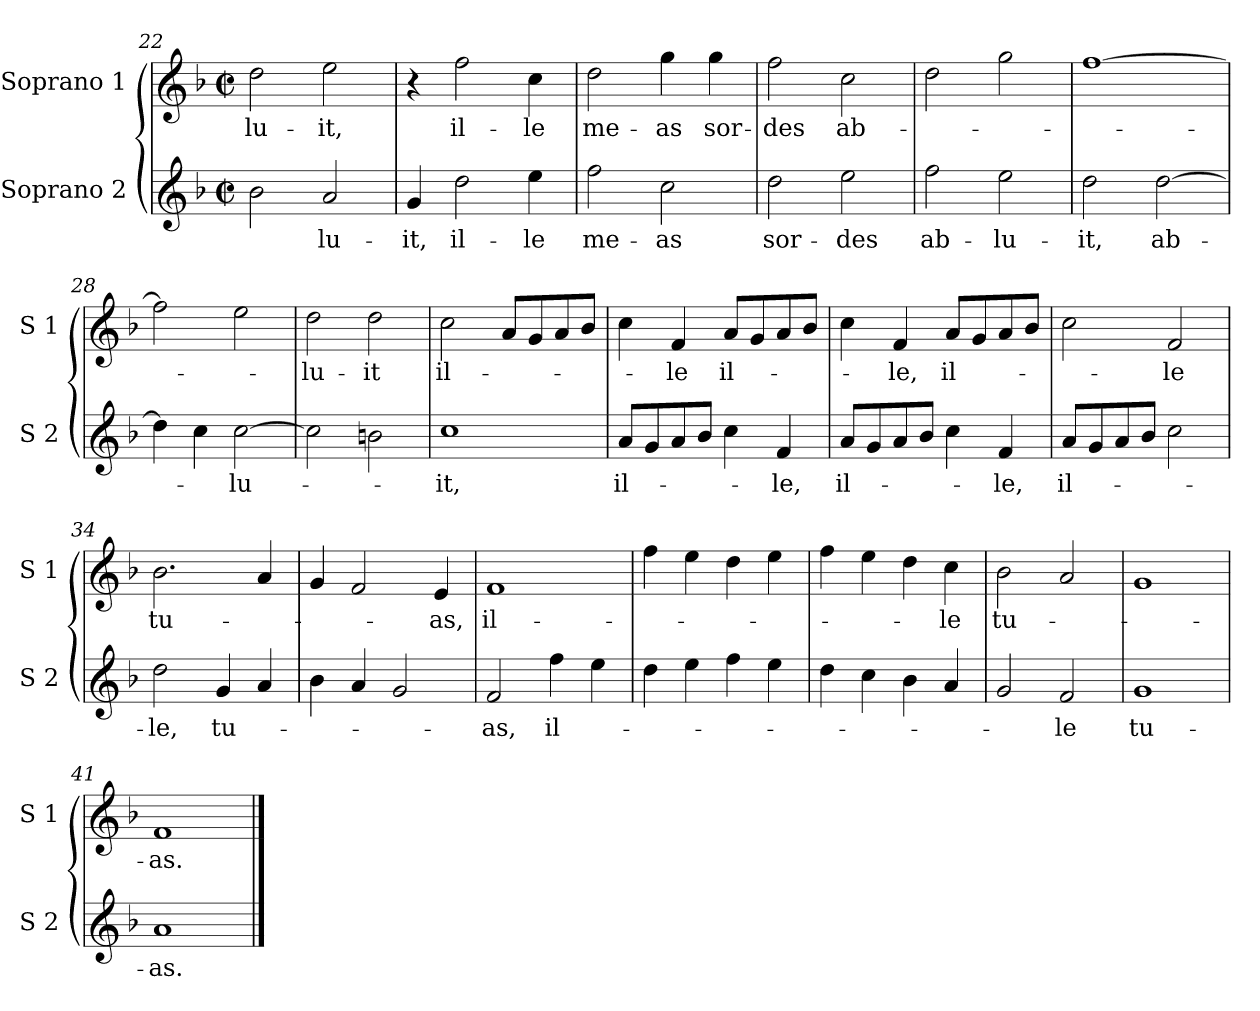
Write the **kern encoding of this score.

**kern	**text	**kern	**text
*part2	*part2	*part1	*part1
*staff2	*staff2	*staff1	*staff1
*I"Soprano 2	*	*I"Soprano 1	*
*I'S 2	*	*I'S 1	*
*clefG2	*	*clefG2	*
*k[b-]	*	*k[b-]	*
*F:	*	*F:	*
*M2/2	*	*M2/2	*
*met(c|)	*	*met(c|)	*
=22	=22	=22	=22
!	!	!	!LO:LY:b
2b-\	.	2dd\	-lu-
!	!LO:LY:b	!	!LO:LY:b
2a/	-lu-	2ee\	-it,
=23	=23	=23	=23
!	!LO:LY:b	!	!
4g/	-it,	4r	.
!	!LO:LY:b	!	!LO:LY:b
2dd\	il-	2ff\	il-
!	!LO:LY:b	!	!LO:LY:b
4ee\	-le	4cc\	-le
=24	=24	=24	=24
!	!LO:LY:b	!	!LO:LY:b
2ff\	me-	2dd\	me-
!	!LO:LY:b	!	!LO:LY:b
2cc\	-as	4gg\	-as
!	!	!	!LO:LY:b
.	.	4gg\	sor-
!!LO:PB:g=z
=25	=25	=25	=25
!	!LO:LY:b	!	!LO:LY:b
2dd\	sor-	2ff\	-des
!	!LO:LY:b	!	!LO:LY:b
2ee\	-des	2cc\	ab-
=26	=26	=26	=26
!	!LO:LY:b	!	!
2ff\	ab-	2dd\	.
!	!LO:LY:b	!	!
2ee\	-lu-	2gg\	.
=27	=27	=27	=27
!	!LO:LY:b	!	!
2dd\	-it,	[1ff	.
!	!LO:LY:b	!	!
[2dd\	ab-	.	.
=28	=28	=28	=28
4dd\]	.	2ff\]	.
4cc\	.	.	.
!	!LO:LY:b	!	!
[2cc\	-lu-	2ee\	.
=29	=29	=29	=29
!	!	!	!LO:LY:b
2cc\]	.	2dd\	-lu-
!	!	!	!LO:LY:b
2bn\	.	2dd\	-it
!!LO:LB:g=z
=30	=30	=30	=30
!	!LO:LY:b	!	!LO:LY:b
1cc	-it,	2cc\	il-
.	.	8a/L	.
.	.	8g/	.
.	.	8a/	.
.	.	8b-/J	.
=31	=31	=31	=31
!	!LO:LY:b	!	!
8a/L	il-	4cc\	.
8g/	.	.	.
!	!	!	!LO:LY:b
8a/	.	4f/	-le
8b-/J	.	.	.
!	!	!	!LO:LY:b
4cc\	.	8a/L	il-
.	.	8g/	.
!	!LO:LY:b	!	!
4f/	-le,	8a/	.
.	.	8b-/J	.
=32	=32	=32	=32
!	!LO:LY:b	!	!
8a/L	il-	4cc\	.
8g/	.	.	.
!	!	!	!LO:LY:b
8a/	.	4f/	-le,
8b-/J	.	.	.
!	!	!	!LO:LY:b
4cc\	.	8a/L	il-
.	.	8g/	.
!	!LO:LY:b	!	!
4f/	-le,	8a/	.
.	.	8b-/J	.
=33	=33	=33	=33
!	!LO:LY:b	!	!
8a/L	il-	2cc\	.
8g/	.	.	.
8a/	.	.	.
8b-/J	.	.	.
!	!	!	!LO:LY:b
2cc\	.	2f/	-le
!!LO:LB:g=z
=34	=34	=34	=34
!	!LO:LY:b	!	!LO:LY:b
2dd\	-le,	2.b-\	tu-
!	!LO:LY:b	!	!
4g/	tu-	.	.
4a/	.	4a/	.
=35	=35	=35	=35
4b-\	.	4g/	.
4a/	.	2f/	.
2g/	.	.	.
!	!	!	!LO:LY:b
.	.	4e/	-as,
=36	=36	=36	=36
!	!LO:LY:b	!	!LO:LY:b
2f/	-as,	1f	il-
!	!LO:LY:b	!	!
4ff\	il-	.	.
4ee\	.	.	.
=37	=37	=37	=37
4dd\	.	4ff\	.
4ee\	.	4ee\	.
4ff\	.	4dd\	.
4ee\	.	4ee\	.
!!LO:LB:g=z
=38	=38	=38	=38
4dd\	.	4ff\	.
4cc\	.	4ee\	.
4b-\	.	4dd\	.
!	!	!	!LO:LY:b
4a/	.	4cc\	-le
=39	=39	=39	=39
!	!	!	!LO:LY:b
2g/	.	2b-\	tu-
!	!LO:LY:b	!	!
2f/	-le	2a/	.
=40	=40	=40	=40
!	!LO:LY:b	!	!
1g	tu-	1g	.
=41	=41	=41	=41
!	!LO:LY:b	!	!LO:LY:b
1a	-as.	1f	-as.
==	==	==	==
*-	*-	*-	*-
